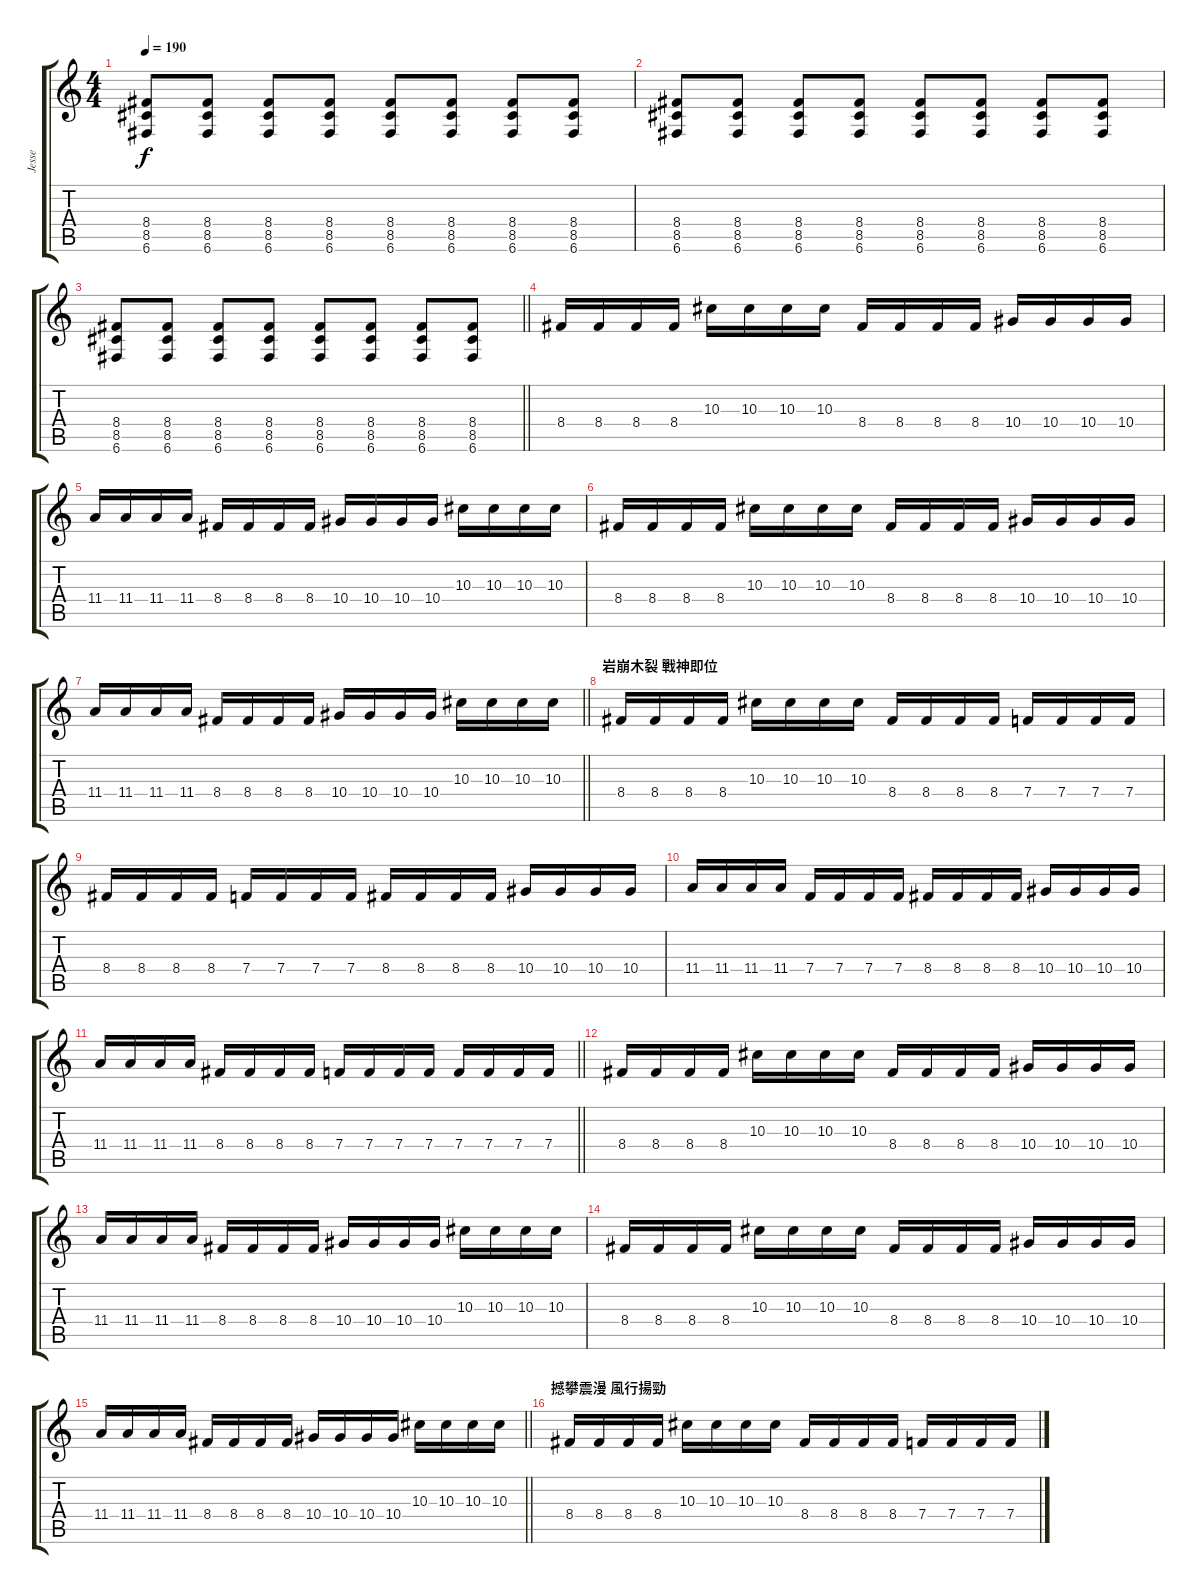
\track ("Jesse" "Jesse") {instrument distortionguitar}
\staff {score tabs}
\tuning (C4 G3 Eb3 Bb2 F2 C2) {hide}
\ts (4 4)
\tempo 190
\clef g2
\ks c
(8.4 8.5 6.6).8{dy f} (8.4 8.5 6.6).8 (8.4 8.5 6.6).8 (8.4 8.5 6.6).8 (8.4 8.5 6.6).8 (8.4 8.5 6.6).8 (8.4 8.5 6.6).8 (8.4 8.5 6.6).8 |
(8.4 8.5 6.6).8 (8.4 8.5 6.6).8 (8.4 8.5 6.6).8 (8.4 8.5 6.6).8 (8.4 8.5 6.6).8 (8.4 8.5 6.6).8 (8.4 8.5 6.6).8 (8.4 8.5 6.6).8 |
\barLineRight lightlight
(8.4 8.5 6.6).8 (8.4 8.5 6.6).8 (8.4 8.5 6.6).8 (8.4 8.5 6.6).8 (8.4 8.5 6.6).8 (8.4 8.5 6.6).8 (8.4 8.5 6.6).8 (8.4 8.5 6.6).8 |
8.4.16 8.4.16 8.4.16 8.4.16 10.3.16 10.3.16 10.3.16 10.3.16 8.4.16 8.4.16 8.4.16 8.4.16 10.4.16 10.4.16 10.4.16 10.4.16 |
11.4.16 11.4.16 11.4.16 11.4.16 8.4.16 8.4.16 8.4.16 8.4.16 10.4.16 10.4.16 10.4.16 10.4.16 10.3.16 10.3.16 10.3.16 10.3.16 |
8.4.16 8.4.16 8.4.16 8.4.16 10.3.16 10.3.16 10.3.16 10.3.16 8.4.16 8.4.16 8.4.16 8.4.16 10.4.16 10.4.16 10.4.16 10.4.16 |
\barLineRight lightlight
11.4.16 11.4.16 11.4.16 11.4.16 8.4.16 8.4.16 8.4.16 8.4.16 10.4.16 10.4.16 10.4.16 10.4.16 10.3.16 10.3.16 10.3.16 10.3.16 |
\section ("" "岩崩木裂 戰神即位")
8.4.16 8.4.16 8.4.16 8.4.16 10.3.16 10.3.16 10.3.16 10.3.16 8.4.16 8.4.16 8.4.16 8.4.16 7.4.16 7.4.16 7.4.16 7.4.16 |
8.4.16 8.4.16 8.4.16 8.4.16 7.4.16 7.4.16 7.4.16 7.4.16 8.4.16 8.4.16 8.4.16 8.4.16 10.4.16 10.4.16 10.4.16 10.4.16 |
11.4.16 11.4.16 11.4.16 11.4.16 7.4.16 7.4.16 7.4.16 7.4.16 8.4.16 8.4.16 8.4.16 8.4.16 10.4.16 10.4.16 10.4.16 10.4.16 |
\barLineRight lightlight
11.4.16 11.4.16 11.4.16 11.4.16 8.4.16 8.4.16 8.4.16 8.4.16 7.4.16 7.4.16 7.4.16 7.4.16 7.4.16 7.4.16 7.4.16 7.4.16 |
8.4.16 8.4.16 8.4.16 8.4.16 10.3.16 10.3.16 10.3.16 10.3.16 8.4.16 8.4.16 8.4.16 8.4.16 10.4.16 10.4.16 10.4.16 10.4.16 |
11.4.16 11.4.16 11.4.16 11.4.16 8.4.16 8.4.16 8.4.16 8.4.16 10.4.16 10.4.16 10.4.16 10.4.16 10.3.16 10.3.16 10.3.16 10.3.16 |
8.4.16 8.4.16 8.4.16 8.4.16 10.3.16 10.3.16 10.3.16 10.3.16 8.4.16 8.4.16 8.4.16 8.4.16 10.4.16 10.4.16 10.4.16 10.4.16 |
\barLineRight lightlight
11.4.16 11.4.16 11.4.16 11.4.16 8.4.16 8.4.16 8.4.16 8.4.16 10.4.16 10.4.16 10.4.16 10.4.16 10.3.16 10.3.16 10.3.16 10.3.16 |
\section ("" "撼攀震漫 風行揚勁")
8.4.16 8.4.16 8.4.16 8.4.16 10.3.16 10.3.16 10.3.16 10.3.16 8.4.16 8.4.16 8.4.16 8.4.16 7.4.16 7.4.16 7.4.16 7.4.16
